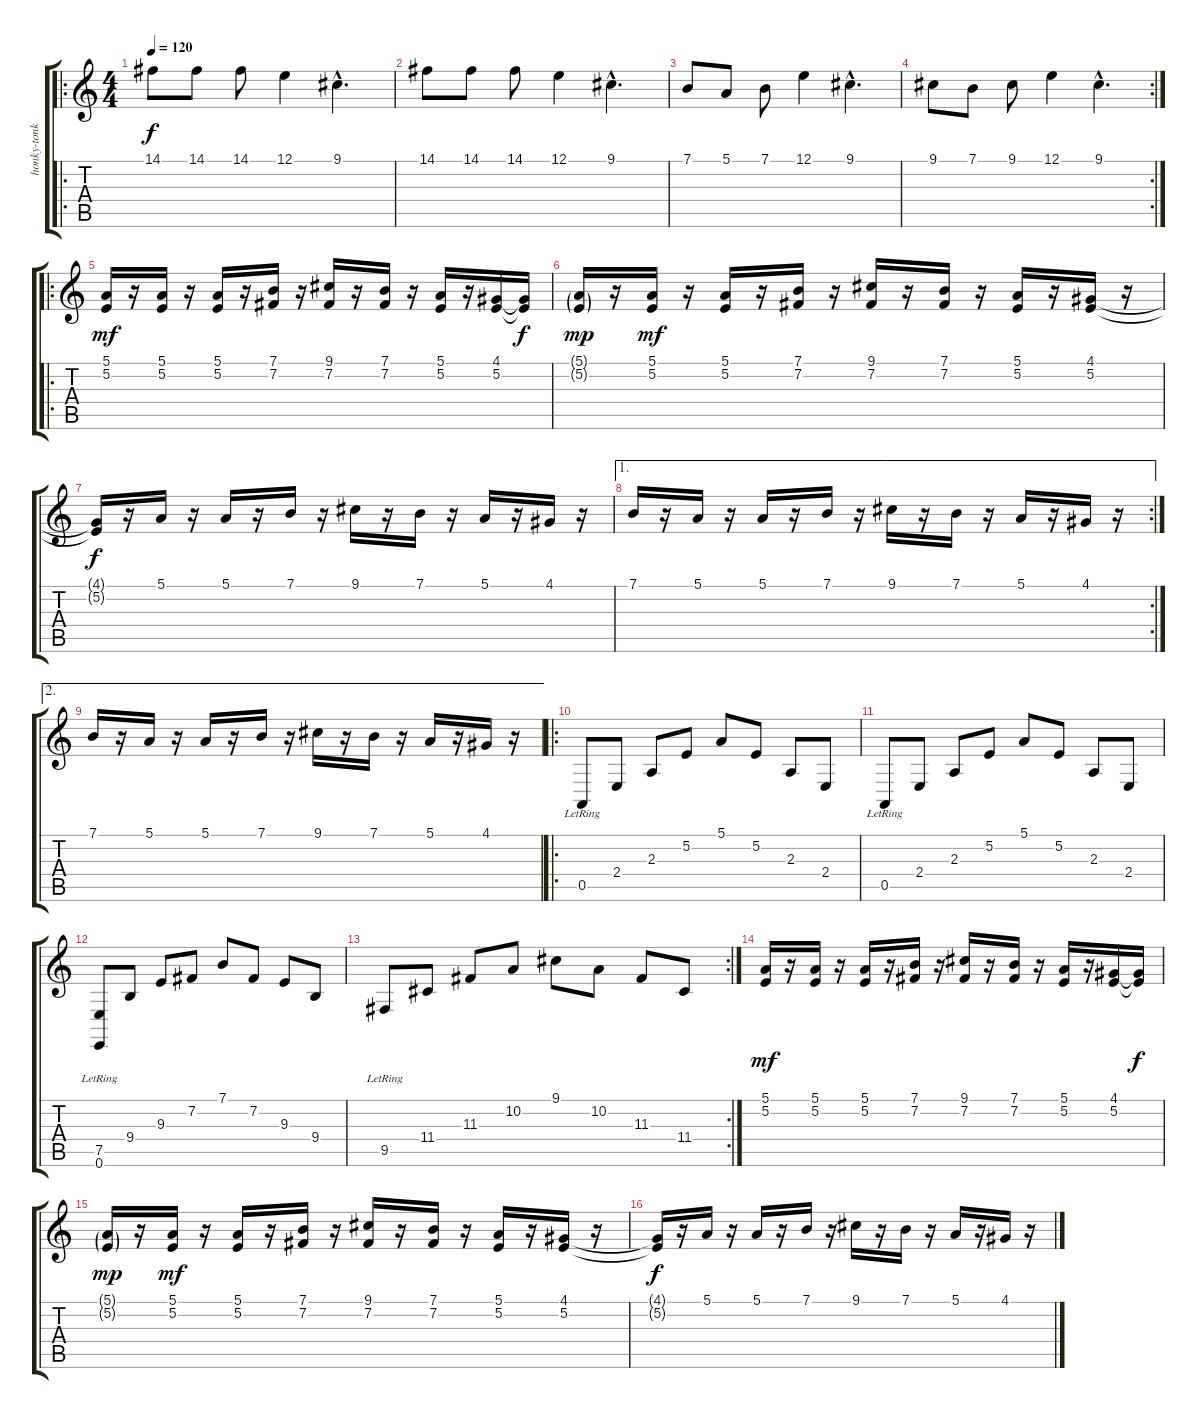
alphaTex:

\track ("honky-tonk / strings" "honky-tonk") {instrument honkytonkpiano}
\staff {score tabs}
\tuning (E4 B3 G3 D3 A2 E2) {hide}
\ro
\ts (4 4)
\tempo 120
\clef g2
\ks c
14.1.8{dy f} 14.1.8 14.1.8 12.1.4 9.1{hac}.4{d} |
14.1.8 14.1.8 14.1.8 12.1.4 9.1{hac}.4{d} |
7.1.8 5.1.8 7.1.8 12.1.4 9.1{hac}.4{d} |
\rc 2
9.1.8 7.1.8 9.1.8 12.1.4 9.1{hac}.4{d} |
\ro
(5.1 5.2).16{dy mf} r.16 (5.1 5.2).16 r.16 (5.1 5.2).16 r.16 (7.1 7.2).16 r.16 (9.1 7.2).16 r.16 (7.1 7.2).16 r.16 (5.1 5.2).16 r.16 (4.1 5.2).16 (4.1{t} 5.2{t}).16{dy f} |
(5.1{g} 5.2{g}).16{dy mp} r.16 (5.1 5.2).16{dy mf} r.16 (5.1 5.2).16 r.16 (7.1 7.2).16 r.16 (9.1 7.2).16 r.16 (7.1 7.2).16 r.16 (5.1 5.2).16 r.16 (4.1 5.2).16 r.16 |
(4.1{t} 5.2{t}).16{dy f} r.16 5.1.16 r.16 5.1.16 r.16 7.1.16 r.16 9.1.16 r.16 7.1.16 r.16 5.1.16 r.16 4.1.16 r.16 |
\ae 1
\rc 2
7.1.16 r.16 5.1.16 r.16 5.1.16 r.16 7.1.16 r.16 9.1.16 r.16 7.1.16 r.16 5.1.16 r.16 4.1.16 r.16 |
\ae 2
7.1.16 r.16 5.1.16 r.16 5.1.16 r.16 7.1.16 r.16 9.1.16 r.16 7.1.16 r.16 5.1.16 r.16 4.1.16 r.16 |
\ro
0.5{lr}.8 2.4.8 2.3.8 5.2.8 5.1.8 5.2.8 2.3.8 2.4.8 |
0.5{lr}.8 2.4.8 2.3.8 5.2.8 5.1.8 5.2.8 2.3.8 2.4.8 |
(7.5{lr} 0.6).8 9.4.8 9.3.8 7.2.8 7.1.8 7.2.8 9.3.8 9.4.8 |
\rc 2
9.5{lr}.8 11.4.8 11.3.8 10.2.8 9.1.8 10.2.8 11.3.8 11.4.8 |
(5.1 5.2).16{dy mf} r.16 (5.1 5.2).16 r.16 (5.1 5.2).16 r.16 (7.1 7.2).16 r.16 (9.1 7.2).16 r.16 (7.1 7.2).16 r.16 (5.1 5.2).16 r.16 (4.1 5.2).16 (4.1{t} 5.2{t}).16{dy f} |
(5.1{g} 5.2{g}).16{dy mp} r.16 (5.1 5.2).16{dy mf} r.16 (5.1 5.2).16 r.16 (7.1 7.2).16 r.16 (9.1 7.2).16 r.16 (7.1 7.2).16 r.16 (5.1 5.2).16 r.16 (4.1 5.2).16 r.16 |
(4.1{t} 5.2{t}).16{dy f} r.16 5.1.16 r.16 5.1.16 r.16 7.1.16 r.16 9.1.16 r.16 7.1.16 r.16 5.1.16 r.16 4.1.16 r.16
